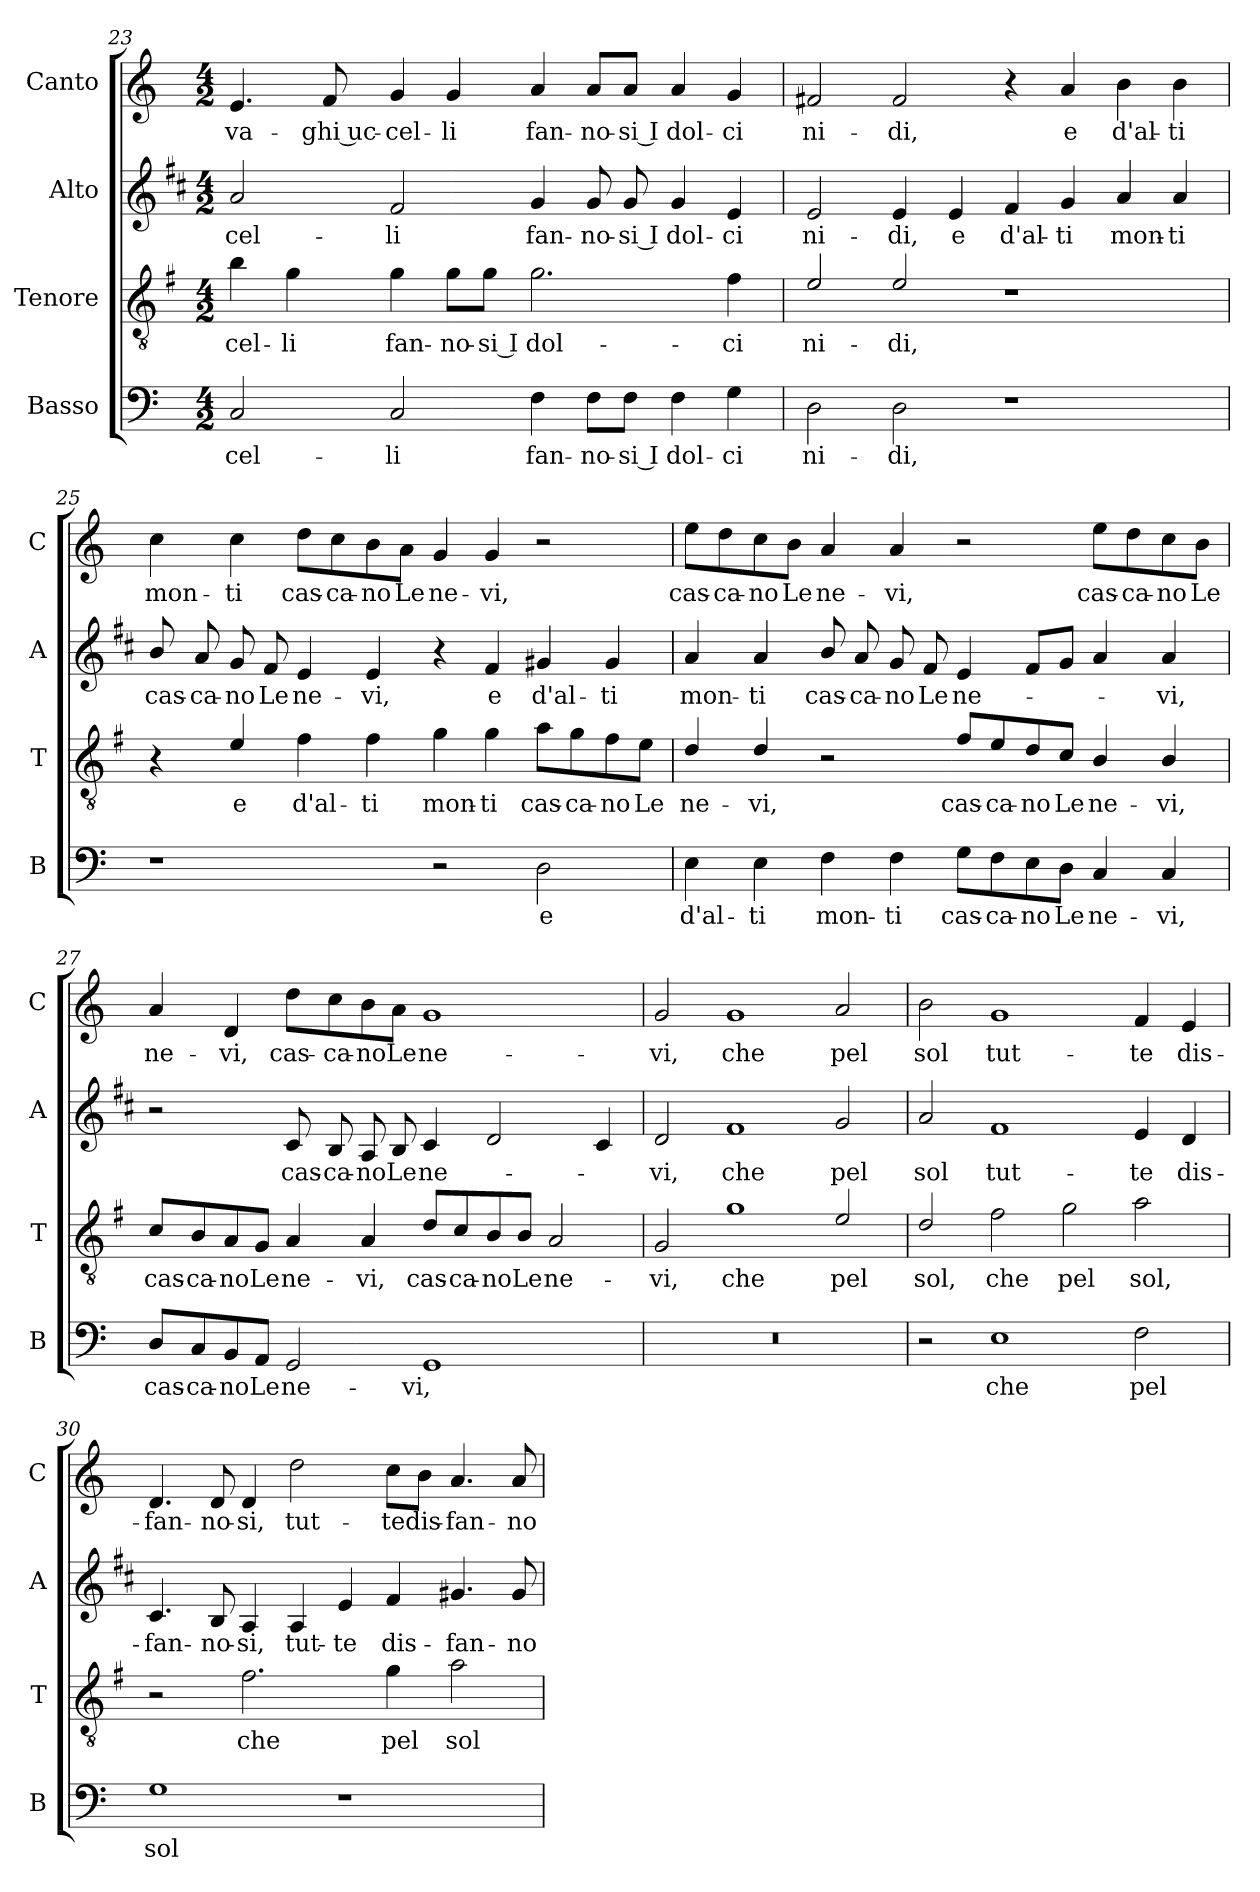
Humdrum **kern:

**kern	**text	**kern	**text	**kern	**text	**kern	**text
*part4	*part4	*part3	*part3	*part2	*part2	*part1	*part1
*staff4	*staff4	*staff3	*staff3	*staff2	*staff2	*staff1	*staff1
*I"Basso	*	*I"Tenore	*	*I"Alto	*	*I"Canto	*
*I'B	*	*I'T	*	*I'A	*	*I'C	*
*clefF4	*	*clefGv2	*	*clefG2	*	*clefG2	*
*	*	*ITrd4c7	*	*ITrd1c2	*	*	*
*k[]	*	*k[]	*	*k[]	*	*k[]	*
*C:	*	*C:	*	*C:	*	*C:	*
*M4/2	*	*M4/2	*	*M4/2	*	*M4/2	*
=23	=23	=23	=23	=23	=23	=23	=23
!	!LO:LY:b	!	!LO:LY:b	!	!LO:LY:b	!	!LO:LY:b
2C/	-cel-	4e\	-cel-	2g/	-cel-	4.e/	va-
!	!	!	!LO:LY:b	!	!	!	!
.	.	4c\	-li	.	.	.	.
!	!	!	!	!	!	!	!LO:LY:b
.	.	.	.	.	.	8f/	-ghi uc-
!	!LO:LY:b	!	!LO:LY:b	!	!LO:LY:b	!	!LO:LY:b
2C/	-li	4c\	fan-	2e/	-li	4g/	-cel-
!	!	!	!LO:LY:b	!	!	!	!LO:LY:b
.	.	8c\L	-no-	.	.	4g/	-li
!	!	!	!LO:LY:b	!	!	!	!
.	.	8c\J	-si I	.	.	.	.
!	!LO:LY:b	!	!LO:LY:b	!	!LO:LY:b	!	!LO:LY:b
4F\	fan-	2.c\	dol-	4f/	fan-	4a/	fan-
!	!LO:LY:b	!	!	!	!LO:LY:b	!	!LO:LY:b
8F\L	-no-	.	.	8f/	-no-	8a/L	-no-
!	!LO:LY:b	!	!	!	!LO:LY:b	!	!LO:LY:b
8F\J	-si I	.	.	8f/	-si I	8a/J	-si I
!	!LO:LY:b	!	!	!	!LO:LY:b	!	!LO:LY:b
4F\	dol-	.	.	4f/	dol-	4a/	dol-
!	!LO:LY:b	!	!LO:LY:b	!	!LO:LY:b	!	!LO:LY:b
4G\	-ci	4B\	-ci	4d/	-ci	4g/	-ci
=24	=24	=24	=24	=24	=24	=24	=24
!	!LO:LY:b	!	!LO:LY:b	!	!LO:LY:b	!	!LO:LY:b
2D\	ni-	2A/	ni-	2d/	ni-	2f#X/	ni-
!	!LO:LY:b	!	!LO:LY:b	!	!LO:LY:b	!	!LO:LY:b
2D\	-di,	2A/	-di,	4d/	-di,	2f#/	-di,
!	!	!	!	!	!LO:LY:b	!	!
.	.	.	.	4d/	e	.	.
!	!	!	!	!	!LO:LY:b	!	!
1r	.	1r	.	4e/	d'al-	4r	.
!	!	!	!	!	!LO:LY:b	!	!LO:LY:b
.	.	.	.	4f/	-ti	4a/	e
!	!	!	!	!	!LO:LY:b	!	!LO:LY:b
.	.	.	.	4g/	mon-	4b\	d'al-
!	!	!	!	!	!LO:LY:b	!	!LO:LY:b
.	.	.	.	4g/	-ti	4b\	-ti
!!LO:PB:g=z
=25	=25	=25	=25	=25	=25	=25	=25
!	!	!	!	!	!LO:LY:b	!	!LO:LY:b
1r	.	4r	.	8a/	cas-	4cc\	mon-
!	!	!	!	!	!LO:LY:b	!	!
.	.	.	.	8g/	-ca-	.	.
!	!	!	!LO:LY:b	!	!LO:LY:b	!	!LO:LY:b
.	.	4A/	e	8f/	-no	4cc\	-ti
!	!	!	!	!	!LO:LY:b	!	!
.	.	.	.	8e/	Le	.	.
!	!	!	!LO:LY:b	!	!LO:LY:b	!	!LO:LY:b
.	.	4B\	d'al-	4d/	ne-	8dd\L	cas-
!	!	!	!	!	!	!	!LO:LY:b
.	.	.	.	.	.	8cc\	-ca-
!	!	!	!LO:LY:b	!	!LO:LY:b	!	!LO:LY:b
.	.	4B\	-ti	4d/	-vi,	8b\	-no
!	!	!	!	!	!	!	!LO:LY:b
.	.	.	.	.	.	8a\J	Le
!	!	!	!LO:LY:b	!	!	!	!LO:LY:b
2r	.	4c\	mon-	4r	.	4g/	ne-
!	!	!	!LO:LY:b	!	!LO:LY:b	!	!LO:LY:b
.	.	4c\	-ti	4e/	e	4g/	-vi,
!	!LO:LY:b	!	!LO:LY:b	!	!LO:LY:b	!	!
2D\	e	8d\L	cas-	4f#X/	d'al-	2r	.
!	!	!	!LO:LY:b	!	!	!	!
.	.	8c\	-ca-	.	.	.	.
!	!	!	!LO:LY:b	!	!LO:LY:b	!	!
.	.	8B\	-no	4f#/	-ti	.	.
!	!	!	!LO:LY:b	!	!	!	!
.	.	8A\J	Le	.	.	.	.
=26	=26	=26	=26	=26	=26	=26	=26
!	!LO:LY:b	!	!LO:LY:b	!	!LO:LY:b	!	!LO:LY:b
4E\	d'al-	4G/	ne-	4g/	mon-	8ee\L	cas-
!	!	!	!	!	!	!	!LO:LY:b
.	.	.	.	.	.	8dd\	-ca-
!	!LO:LY:b	!	!LO:LY:b	!	!LO:LY:b	!	!LO:LY:b
4E\	-ti	4G/	-vi,	4g/	-ti	8cc\	-no
!	!	!	!	!	!	!	!LO:LY:b
.	.	.	.	.	.	8b\J	Le
!	!LO:LY:b	!	!	!	!LO:LY:b	!	!LO:LY:b
4F\	mon-	2r	.	8a/	cas-	4a/	ne-
!	!	!	!	!	!LO:LY:b	!	!
.	.	.	.	8g/	-ca-	.	.
!	!LO:LY:b	!	!	!	!LO:LY:b	!	!LO:LY:b
4F\	-ti	.	.	8f/	-no	4a/	-vi,
!	!	!	!	!	!LO:LY:b	!	!
.	.	.	.	8e/	Le	.	.
!	!LO:LY:b	!	!LO:LY:b	!	!LO:LY:b	!	!
8G\L	cas-	8B/L	cas-	4d/	ne-	2r	.
!	!LO:LY:b	!	!LO:LY:b	!	!	!	!
8F\	-ca-	8A/	-ca-	.	.	.	.
!	!LO:LY:b	!	!LO:LY:b	!	!	!	!
8E\	-no	8G/	-no	8e/L	.	.	.
!	!LO:LY:b	!	!LO:LY:b	!	!	!	!
8D\J	Le	8F/J	Le	8f/J	.	.	.
!	!LO:LY:b	!	!LO:LY:b	!	!	!	!LO:LY:b
4C/	ne-	4E/	ne-	4g/	.	8ee\L	cas-
!	!	!	!	!	!	!	!LO:LY:b
.	.	.	.	.	.	8dd\	-ca-
!	!LO:LY:b	!	!LO:LY:b	!	!LO:LY:b	!	!LO:LY:b
4C/	-vi,	4E/	-vi,	4g/	-vi,	8cc\	-no
!	!	!	!	!	!	!	!LO:LY:b
.	.	.	.	.	.	8b\J	Le
!!LO:LB:g=z
=27	=27	=27	=27	=27	=27	=27	=27
!	!LO:LY:b	!	!LO:LY:b	!	!	!	!LO:LY:b
8D/L	cas-	8F/L	cas-	2r	.	4a/	ne-
!	!LO:LY:b	!	!LO:LY:b	!	!	!	!
8C/	-ca-	8E/	-ca-	.	.	.	.
!	!LO:LY:b	!	!LO:LY:b	!	!	!	!LO:LY:b
8BB/	-no	8D/	-no	.	.	4d/	-vi,
!	!LO:LY:b	!	!LO:LY:b	!	!	!	!
8AA/J	Le	8C/J	Le	.	.	.	.
!	!LO:LY:b	!	!LO:LY:b	!	!LO:LY:b	!	!LO:LY:b
2GG/	ne-	4D/	ne-	8B/	cas-	8dd\L	cas-
!	!	!	!	!	!LO:LY:b	!	!LO:LY:b
.	.	.	.	8A/	-ca-	8cc\	-ca-
!	!	!	!LO:LY:b	!	!LO:LY:b	!	!LO:LY:b
.	.	4D/	-vi,	8G/	-no	8b\	-no
!	!	!	!	!	!LO:LY:b	!	!LO:LY:b
.	.	.	.	8A/	Le	8a\J	Le
!	!LO:LY:b	!	!LO:LY:b	!	!LO:LY:b	!	!LO:LY:b
1GG	-vi,	8G/L	cas-	4B/	ne-	1g	ne-
!	!	!	!LO:LY:b	!	!	!	!
.	.	8F/	-ca-	.	.	.	.
!	!	!	!LO:LY:b	!	!	!	!
.	.	8E/	-no	2c/	.	.	.
!	!	!	!LO:LY:b	!	!	!	!
.	.	8E/J	Le	.	.	.	.
!	!	!	!LO:LY:b	!	!	!	!
.	.	2D/	ne-	.	.	.	.
.	.	.	.	4B/	.	.	.
=28	=28	=28	=28	=28	=28	=28	=28
!	!	!	!LO:LY:b	!	!LO:LY:b	!	!LO:LY:b
0r	.	2C/	-vi,	2c/	-vi,	2g/	-vi,
!	!	!	!LO:LY:b	!	!LO:LY:b	!	!LO:LY:b
.	.	1c	che	1e	che	1g	che
!	!	!	!LO:LY:b	!	!LO:LY:b	!	!LO:LY:b
.	.	2A/	pel	2f/	pel	2a/	pel
=29	=29	=29	=29	=29	=29	=29	=29
!	!	!	!LO:LY:b	!	!LO:LY:b	!	!LO:LY:b
2r	.	2G/	sol,	2g/	sol	2b\	sol
!	!LO:LY:b	!	!LO:LY:b	!	!LO:LY:b	!	!LO:LY:b
1E	che	2B\	che	1e	tut-	1g	tut-
!	!	!	!LO:LY:b	!	!	!	!
.	.	2c\	pel	.	.	.	.
!	!LO:LY:b	!	!LO:LY:b	!	!LO:LY:b	!	!LO:LY:b
2F\	pel	2d\	sol,	4d/	-te	4f/	-te
!	!	!	!	!	!LO:LY:b	!	!LO:LY:b
.	.	.	.	4c/	dis-	4e/	dis-
!!LO:LB:g=z
=30	=30	=30	=30	=30	=30	=30	=30
!	!LO:LY:b	!	!	!	!LO:LY:b	!	!LO:LY:b
1G	sol	2r	.	4.B/	-fan-	4.d/	-fan-
!	!	!	!	!	!LO:LY:b	!	!LO:LY:b
.	.	.	.	8A/	-no-	8d/	-no-
!	!	!	!LO:LY:b	!	!LO:LY:b	!	!LO:LY:b
.	.	2.B\	che	4G/	-si,	4d/	-si,
!	!	!	!	!	!LO:LY:b	!	!LO:LY:b
.	.	.	.	4G/	tut-	2dd\	tut-
!	!	!	!	!	!LO:LY:b	!	!
1r	.	.	.	4d/	-te	.	.
!	!	!	!LO:LY:b	!	!LO:LY:b	!	!LO:LY:b
.	.	4c\	pel	4e/	dis-	8cc\L	-te
!	!	!	!	!	!	!	!LO:LY:b
.	.	.	.	.	.	8b\J	dis-
!	!	!	!LO:LY:b	!	!LO:LY:b	!	!LO:LY:b
.	.	2d\	sol	4.f#X/	-fan-	4.a/	-fan-
!	!	!	!	!	!LO:LY:b	!	!LO:LY:b
.	.	.	.	8f#/	-no-	8a/	-no-
=	=	=	=	=	=	=	=
*-	*-	*-	*-	*-	*-	*-	*-
